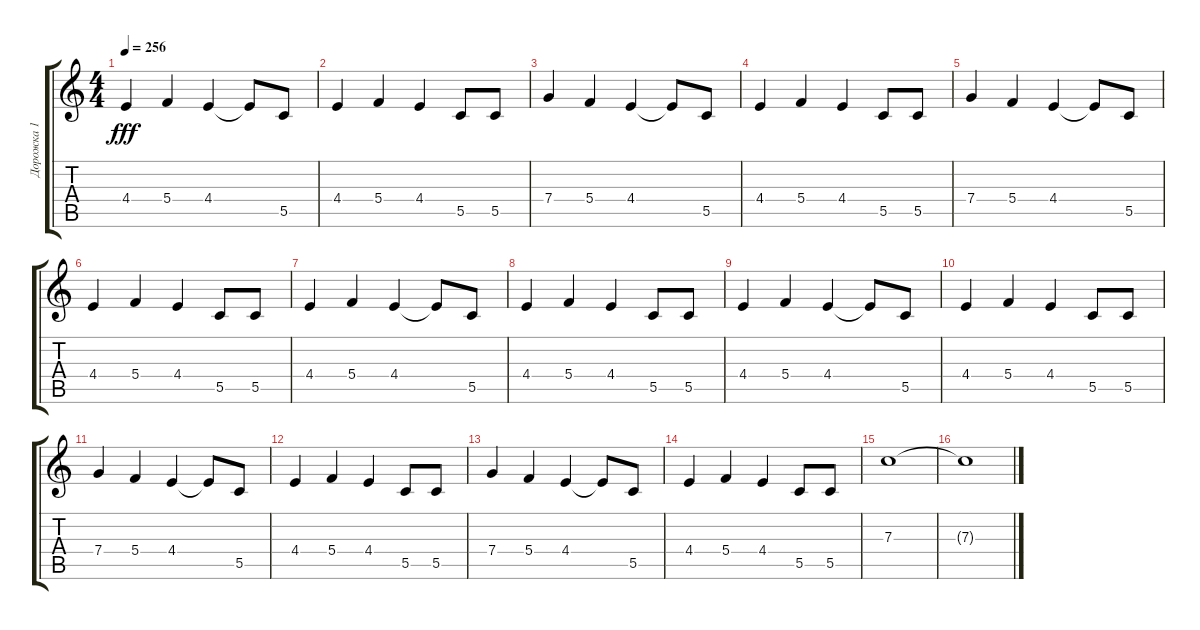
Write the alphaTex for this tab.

\track ("Дорожка 1" "Дорожка 1") {instrument distortionguitar}
\staff {score tabs}
\tuning (D4 A3 F3 C3 G2 D2) {hide}
\ts (4 4)
\tempo 256
\clef g2
\ks c
4.4.4{dy fff} 5.4.4 4.4.4 4.4{t}.8 5.5.8 |
4.4.4 5.4.4 4.4.4 5.5.8 5.5.8 |
7.4.4 5.4.4 4.4.4 4.4{t}.8 5.5.8 |
4.4.4 5.4.4 4.4.4 5.5.8 5.5.8 |
7.4.4 5.4.4 4.4.4 4.4{t}.8 5.5.8 |
4.4.4 5.4.4 4.4.4 5.5.8 5.5.8 |
4.4.4 5.4.4 4.4.4 4.4{t}.8 5.5.8 |
4.4.4 5.4.4 4.4.4 5.5.8 5.5.8 |
4.4.4 5.4.4 4.4.4 4.4{t}.8 5.5.8 |
4.4.4 5.4.4 4.4.4 5.5.8 5.5.8 |
7.4.4 5.4.4 4.4.4 4.4{t}.8 5.5.8 |
4.4.4 5.4.4 4.4.4 5.5.8 5.5.8 |
7.4.4 5.4.4 4.4.4 4.4{t}.8 5.5.8 |
4.4.4 5.4.4 4.4.4 5.5.8 5.5.8 |
7.3.1 |
7.3{t}.1
